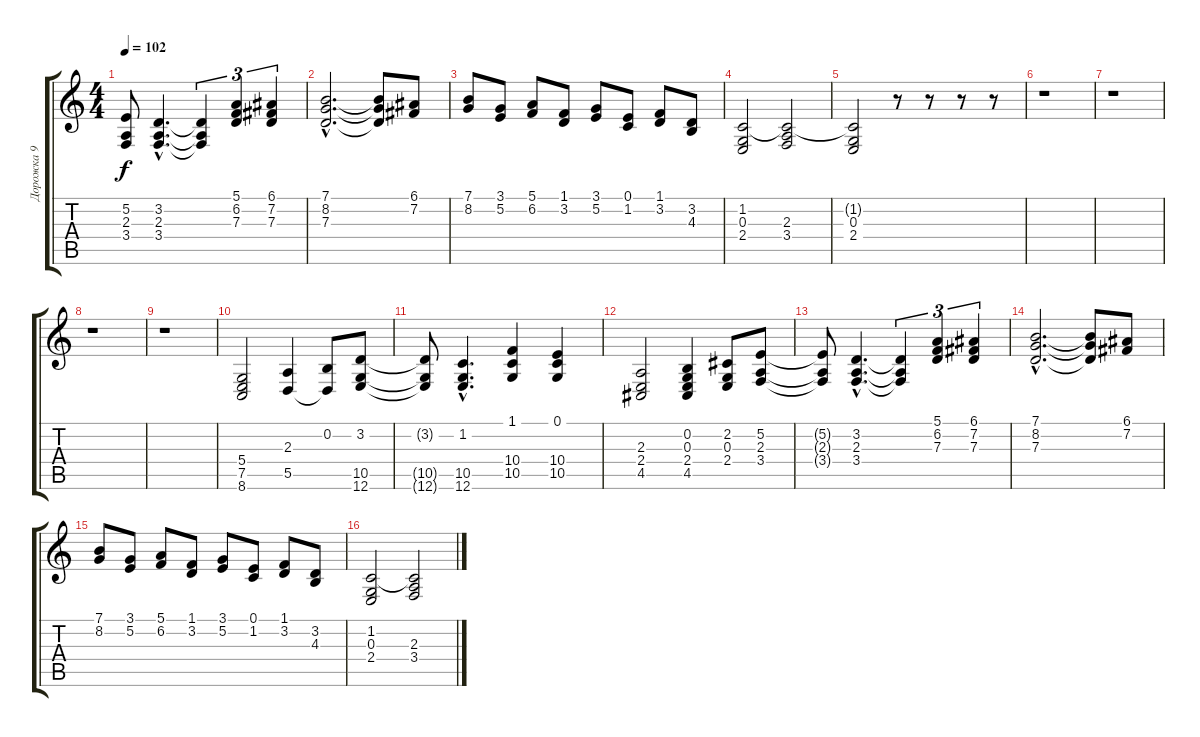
\track ("Дорожка 9" "Дорожка 9") {instrument brightacousticpiano}
\staff {score tabs}
\tuning (E4 B3 G3 D3 A2 E2) {hide}
\ts (4 4)
\tempo 102
\clef g2
\ks c
(5.2{t} 2.3{t} 3.4{t}).8{dy f} (3.2{hac} 2.3{hac} 3.4{hac}).4{d} (3.2{t} 2.3{t} 3.4{t}).4{tu (3 2)} (5.1 6.2 7.3).4{tu (3 2)} (6.1 7.2 7.3).4{tu (3 2)} |
(7.1{hac} 8.2{hac} 7.3{hac}).2{d} (7.1{t} 8.2{t} 7.3{t}).8 (6.1 7.2).8 |
(7.1 8.2).8 (3.1 5.2).8 (5.1 6.2).8 (1.1 3.2).8 (3.1 5.2).8 (0.1 1.2).8 (1.1 3.2).8 (3.2 4.3).8 |
(1.2 0.3 2.4).2 (1.2{t} 2.3 3.4).2 |
(1.2{t} 0.3 2.4).2 r.8 r.8 r.8 r.8 |
r.1 |
r.1 |
r.1 |
r.1 |
(5.4 7.5 8.6).2 (2.3 5.5).4 (0.2 5.5{t}).8 (3.2 10.5 12.6).8 |
(3.2{t} 10.5{t} 12.6{t}).8 (1.2{hac} 10.5{hac} 12.6{hac}).4{d} (1.1 10.4 10.5).4 (0.1 10.4 10.5).4 |
(2.3 2.4 4.5).2 (0.2 0.3 2.4 4.5).4 (2.2 0.3 2.4).8 (5.2 2.3 3.4).8 |
(5.2{t} 2.3{t} 3.4{t}).8 (3.2{hac} 2.3{hac} 3.4{hac}).4{d} (3.2{t} 2.3{t} 3.4{t}).4{tu (3 2)} (5.1 6.2 7.3).4{tu (3 2)} (6.1 7.2 7.3).4{tu (3 2)} |
(7.1{hac} 8.2{hac} 7.3{hac}).2{d} (7.1{t} 8.2{t} 7.3{t}).8 (6.1 7.2).8 |
(7.1 8.2).8 (3.1 5.2).8 (5.1 6.2).8 (1.1 3.2).8 (3.1 5.2).8 (0.1 1.2).8 (1.1 3.2).8 (3.2 4.3).8 |
(1.2 0.3 2.4).2 (1.2{t} 2.3 3.4).2
